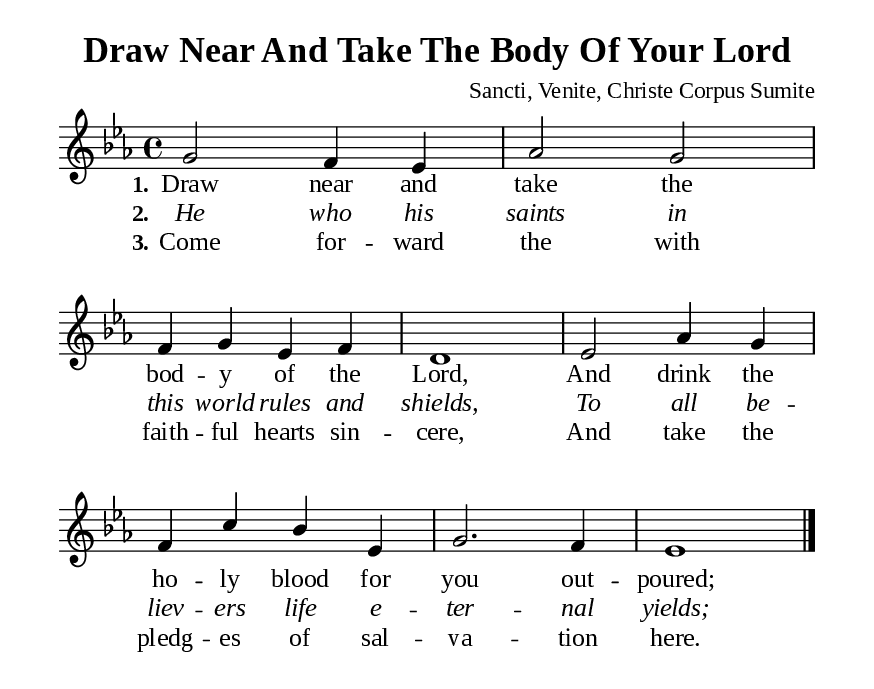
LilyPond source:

\version "2.18.2"

\header {
  title = "Draw Near And Take The Body Of Your Lord"
  composer = "Sancti, Venite, Christe Corpus Sumite"
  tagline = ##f
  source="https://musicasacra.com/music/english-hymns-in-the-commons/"
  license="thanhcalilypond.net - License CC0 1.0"
}

global= {
  \key ees \major
  \time 4/4
  \override Score.BarNumber.break-visibility = ##(#f #f #f)
  \override Lyrics.LyricSpace.minimum-distance = #3.0
}

\paper {
  #(set-paper-size "a5")
  top-margin = 10\mm
  bottom-margin = 5\mm
  left-margin = 10\mm
  right-margin = 10\mm
  indent = #0
  #(define fonts
	 (make-pango-font-tree "Liberation Serif"
	 		       "Liberation Serif"
			       "Liberation Serif"
			       (/ 20 20)))
  system-system-spacing = #'((basic-distance . 3) (padding . 5))
}

printItalic = \with {
  \override LyricText.font-shape = #'italic
}

% Verse music
musicVerseSoprano = \relative c' {
  g'2 f4 ees |
  aes2 g |
  f4 g ees f |
  d1 |
  ees2 aes4 g |
  f c' bes ees, |
  g2. f4 |
  ees1 \bar "|."
}

% Verse lyrics
verseOne = \lyricmode {
  \set stanza = #"1."
  Draw near and take the bod  -- y of the Lord,
  And drink the ho -- ly blood for you out -- poured;
}

verseTwo = \lyricmode {
  \set stanza = #"2."
  He who his saints in this world rules and shields,
  To all be -- liev -- ers life e -- ter -- nal yields;
}

verseThree = \lyricmode {
  \set stanza = #"3."
  Come for -- ward the with faith -- ful hearts sin -- cere,
  And take the pledg -- es of sal -- va -- tion here.
}

% Layout
\score {
    \new ChoirStaff <<
      \new Staff <<
        \clef "treble"
        \new Voice = "sopranos" { \global \stemUp \slurUp \musicVerseSoprano }
      >>
      \new Lyrics \lyricsto sopranos \verseOne
      \new Lyrics \printItalic \lyricsto sopranos \verseTwo
      \new Lyrics \lyricsto sopranos \verseThree
    >>
}
